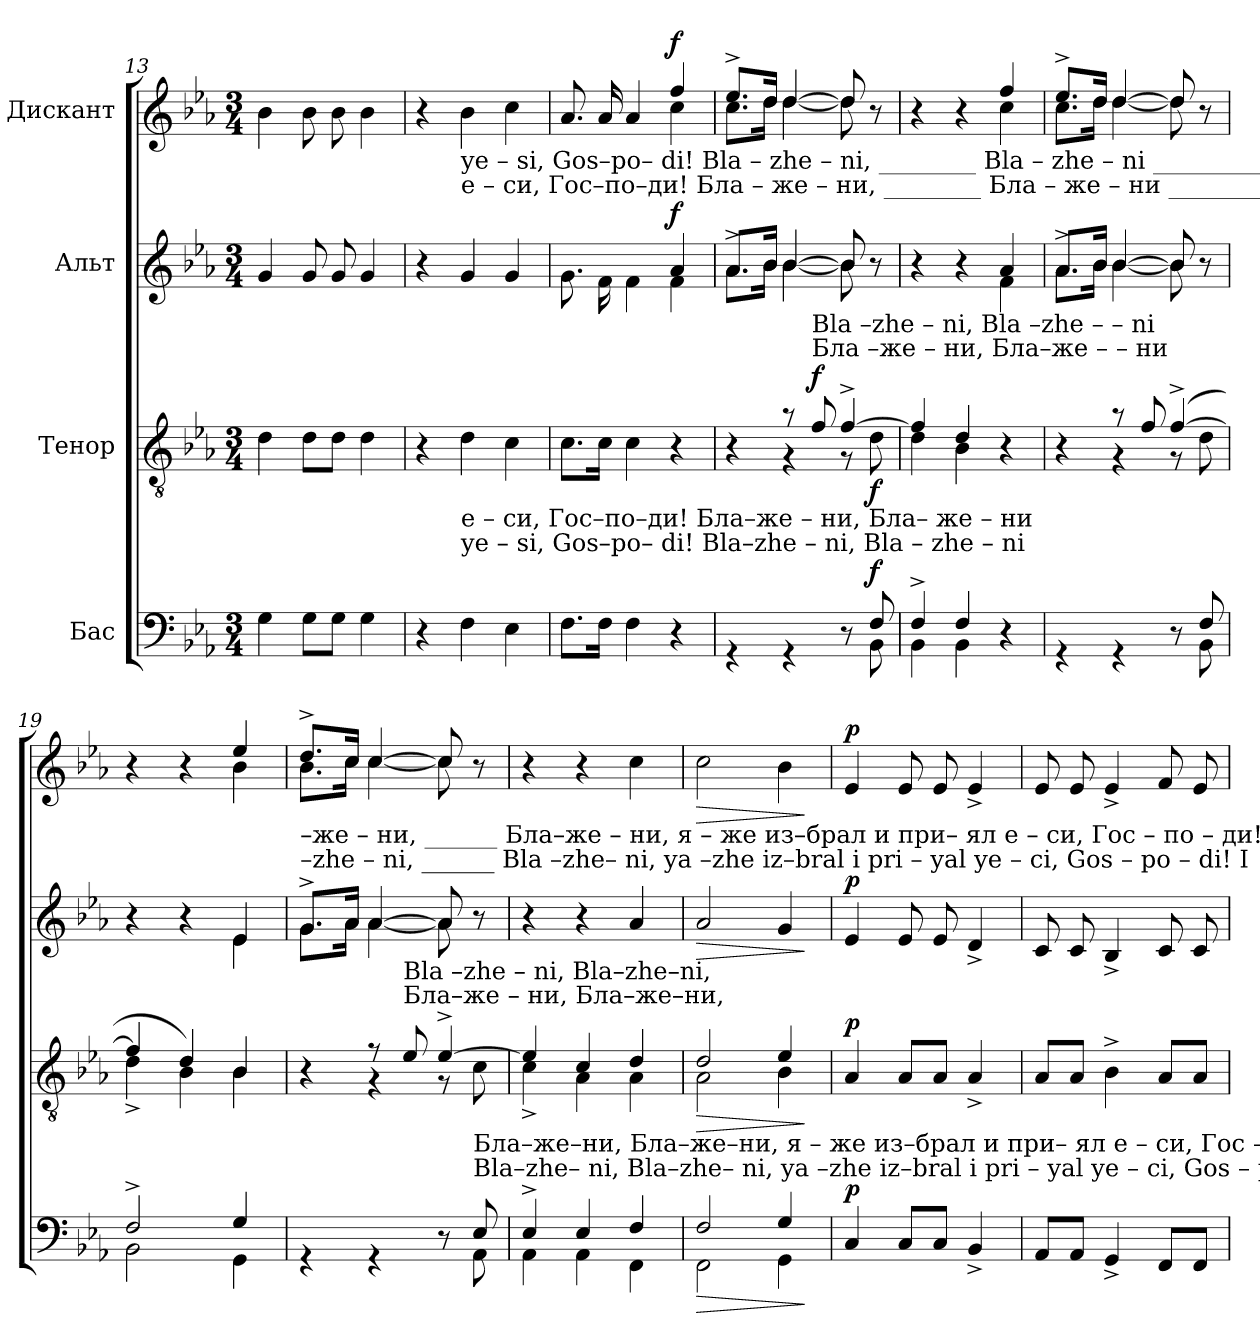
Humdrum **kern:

**kern	**dynam	**kern	**dynam	**kern	**dynam	**kern	**dynam
*part4	*part4	*part3	*part3	*part2	*part2	*part1	*part1
*staff4	*staff4	*staff3	*staff3	*staff2	*staff2	*staff1	*staff1
*I"Бас	*	*I"Тенор	*	*I"Альт	*	*I"Дискант	*
*clefF4	*	*clefGv2	*	*clefG2	*	*clefG2	*
*k[b-e-a-]	*	*k[b-e-a-]	*	*k[b-e-a-]	*	*k[b-e-a-]	*
*M3/4	*	*M3/4	*	*M3/4	*	*M3/4	*
=13	=13	=13	=13	=13	=13	=13	=13
4G\	.	4d\	.	4g/	.	4b-\	.
8G\L	.	8d\L	.	8g/	.	8b-\	.
8G\J	.	8d\J	.	8g/	.	8b-\	.
4G\	.	4d\	.	4g/	.	4b-\	.
!!LO:PB:g=z
=14	=14	=14	=14	=14	=14	=14	=14
4r	.	4r	.	4r	.	4r	.
!	!	!	!	!	!	!LO:TX:b:t=ye – si,    Gos–po– di!  Bla   – zhe  –    ni, ________                                      Bla  – zhe  –   ni _________                                 Bla    –	!
!	!	!	!	!	!	!LO:TX:b:t=е  –  си,    Гос–по–ди!  Бла  – же   –   ни, ________                                     Бла – же  –   ни _________                                 Бла   –	!
!	!	!LO:TX:b:t=е  –  си,    Гос–по–ди!                                                           Бла–же – ни,                                                            Бла– же     –     ни	!	!	!	!	!
!	!	!LO:TX:b:t=ye – si,    Gos–po– di!                                                           Bla–zhe –  ni,                                                             Bla – zhe    –     ni	!	!	!	!	!
4F\	.	4d\	.	4g/	.	4b-\	.
4E-\	.	4c\	.	4g/	.	4cc\	.
=15	=15	=15	=15	=15	=15	=15	=15
*	*	*	*	*^	*	*^	*
8.F\L	.	8.c\L	.	8.g\	2ryy	.	8.a-/	2ryy	.
16F\Jk	.	16c\Jk	.	16f\	.	.	16a-/	.	.
4F\	.	4c\	.	4f\	.	.	4a-/	.	.
!	!	!	!	!	!	!LO:DY:a	!	!	!LO:DY:a
4r	.	4r	.	4a-/	4f\	f	4ff/	4cc\	f
=16	=16	=16	=16	=16	=16	=16	=16	=16	=16
*^	*	*^	*	*	*	*	*	*	*
4rGG	2ryy	.	4r	4ryy	.	8.a-^\L	8.a-/L	.	8.ee-^/L	8.cc\L	.
.	.	.	.	.	.	16b-\Jk	16b-/Jk	.	16dd/Jk	16dd\Jk	.
4rGG	.	.	8r	4r	.	[4b-/	[4b-\	.	[4dd/	[4dd\	.
!	!	!	!LO:TX:a:t=Бла –же          –          ни,                                         Бла–же         –         –        ни	!	!	!	!	!	!	!	!
!	!	!	!LO:TX:a:t=Bla –zhe          –           ni,                                          Bla –zhe       –          –        ni	!	!	!	!	!	!	!	!
!	!	!	!	!	!LO:DY:a	!	!	!	!	!	!
.	.	.	8f/	.	f	.	.	.	.	.	.
8r	8ryy	.	[4f^/	8r	.	8b-/]	8b-\]	.	8dd/]	8dd\]	.
!	!	!LO:DY:a	!	!	!LO:DY:b	!	!	!	!	!	!
8F/	8BB-\	f	.	8d\	f	8r	8ryy	.	8r	8ryy	.
=17	=17	=17	=17	=17	=17	=17	=17	=17	=17	=17	=17
4F^/	4BB-\	.	4f/]	4d\	.	4r	4ryy	.	4r	4ryy	.
4F/	4BB-\	.	4d/	4B-\	.	4r	4ryy	.	4r	4ryy	.
4r	4ryy	.	4r	4ryy	.	4a-/	4f\	.	4ff/	4cc\	.
=18	=18	=18	=18	=18	=18	=18	=18	=18	=18	=18	=18
4rGG	2ryy	.	4r	4ryy	.	8.a-^\L	8.a-/L	.	8.ee-^/L	8.cc\L	.
.	.	.	.	.	.	16b-\Jk	16b-/Jk	.	16dd/Jk	16dd\Jk	.
4rGG	.	.	8r	4r	.	[4b-/	[4b-\	.	[4dd/	[4dd\	.
.	.	.	8f/	.	.	.	.	.	.	.	.
8r	8ryy	.	([4f^/	8r	.	8b-/]	8b-\]	.	8dd/]	8dd\]	.
8F/	8BB-\	.	.	8d\	.	8r	8ryy	.	8r	8ryy	.
=19	=19	=19	=19	=19	=19	=19	=19	=19	=19	=19	=19
2F^/	2BB-\	.	4f/]	4d^\	.	4r	4ryy	.	4r	4ryy	.
.	.	.	4d/)	4B-\	.	4r	4ryy	.	4r	4ryy	.
4G/	4GG\	.	4B-/	4B-\	.	4e-/	4e-\	.	4ee-/	4b-\	.
!!LO:LB:g=z	!!
=20	=20	=20	=20	=20	=20	=20	=20	=20	=20	=20	=20
!	!	!	!	!	!	!	!	!	!LO:TX:b:t=–же  –  ни, ______                            Бла–же – ни,     я – же из–брал  и    при– ял      е  –  си,     Гос   –    по  –  ди!              И	!	!
!	!	!	!	!	!	!	!	!	!LO:TX:b:t=–zhe –  ni, ______                             Bla –zhe– ni,    ya –zhe  iz–bral     i     pri – yal     ye –  ci,     Gos  –     po –   di!                I	!	!
4rGG	2ryy	.	4r	4ryy	.	8.g^/L	8.g\L	.	8.dd^/L	8.b-\L	.
.	.	.	.	.	.	16a-/Jk	16a-\Jk	.	16cc/Jk	16cc\Jk	.
4rGG	.	.	8r	4r	.	[4a-/	[4a-\	.	[4cc/	[4cc\	.
!	!	!	!LO:TX:a:t=Бла–же     –         ни,  Бла–же–ни,	!	!	!	!	!	!	!	!
!	!	!	!LO:TX:a:t=Bla –zhe    –          ni,   Bla–zhe–ni,	!	!	!	!	!	!	!	!
.	.	.	8e-/	.	.	.	.	.	.	.	.
8r	8ryy	.	[4e-^/	8r	.	8a-/]	8a-\]	.	8cc/]	8cc\]	.
!	!	!	!	!LO:TX:b:t=Бла–же–ни,  Бла–же–ни,    я – же из–брал  и    при– ял      е  –  си,     Гос   –    по  –  ди!              И	!	!	!	!	!	!	!
!	!	!	!	!LO:TX:b:t=Bla–zhe– ni,  Bla–zhe– ni,   ya –zhe  iz–bral     i     pri – yal     ye –  ci,     Gos  –     po –   di!               I	!	!	!	!	!	!	!
8E-/	8AA-\	.	.	8c\	.	8r	8ryy	.	8r	8ryy	.
*	*	*	*	*	*	*v	*v	*	*	*	*
*	*	*	*	*	*	*	*	*v	*v	*
=21	=21	=21	=21	=21	=21	=21	=21	=21	=21
4E-^/	4AA-\	.	4e-/]	4c^\	.	4r	.	4r	.
4E-/	4AA-\	.	4c/	4A-\	.	4r	.	4r	.
4F/	4FF\	.	4d/	4A-\	.	4a-/	.	4cc\	.
=22	=22	=22	=22	=22	=22	=22	=22	=22	=22
!	!	!LO:HP:b	!	!	!LO:HP:b	!	!LO:HP:b	!	!LO:HP:b
2F/	2FF\	>	2d/	2A-\	>	2a-/	>	2cc\	>
4G/	4GG\	.	4e-/	4B-\	.	4g/	.	4b-\	.
*v	*v	*	*	*	*	*	*	*	*
*	*	*v	*v	*	*	*	*	*
.	]	.	]	.	]	.	]
=23	=23	=23	=23	=23	=23	=23	=23
!	!LO:DY:a	!	!LO:DY:a	!	!LO:DY:a	!	!LO:DY:a
4C/	p	4A-/	p	4e-/	p	4e-/	p
8C/L	.	8A-/L	.	8e-/	.	8e-/	.
8C/J	.	8A-/J	.	8e-/	.	8e-/	.
4BB-^/	.	4A-^/	.	4d^/	.	4e-^/	.
=24	=24	=24	=24	=24	=24	=24	=24
8AA-/L	.	8A-/L	.	8c/	.	8e-/	.
8AA-/J	.	8A-/J	.	8c/	.	8e-/	.
4GG^/	.	4B-^\	.	4B-^/	.	4e-^/	.
8FF/L	.	8A-/L	.	8c/	.	8f/	.
8FF/J	.	8A-/J	.	8c/	.	8e-/	.
=	=	=	=	=	=	=	=
*-	*-	*-	*-	*-	*-	*-	*-
